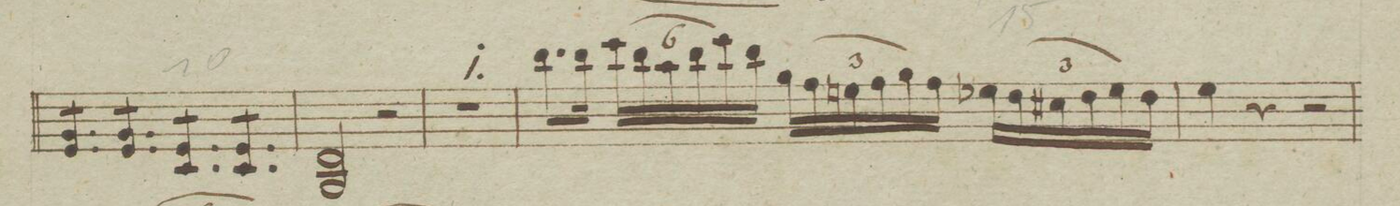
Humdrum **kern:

**kern	**dynam
*I"Violino Secondo	*
*clefG2	*
*k[b-e-]	*
*met(c)	*
*M4/4	*
12gL 12e-/	.
12g 12e-/	.
12gJ 12e-/	.
12gL 12e-/	.
12g 12e-/	.
12gJ 12e-/	.
12e-L 12c/	.
12e- 12c/	.
12e-J 12c/	.
12e-L 12c/	.
12e- 12c/	.
12e-J 12c/	.
*Xtremolo	*
=11	=11
2d 2B-/	.
2r	.
=12	=12
1r	.
=13	=13
8.bb-\L	.
16bb-\Jk	.
(24ccc\LL	.
24bb-\	.
24aa\	.
24bb-\	.
24ccc\	.
24bb-\JJ)	.
(24gg\LL	.
24ff\	.
24een\	.
24ff\	.
24gg\	.
24ff\JJ)	.
(24ee-X\LL	.
24dd\	.
24cc#X\	.
24dd\	.
24ee-\	.
24dd\JJ)	.
=14	=14
4ee-\	.
4r	.
2r	.
=15	=15
*-	*-
